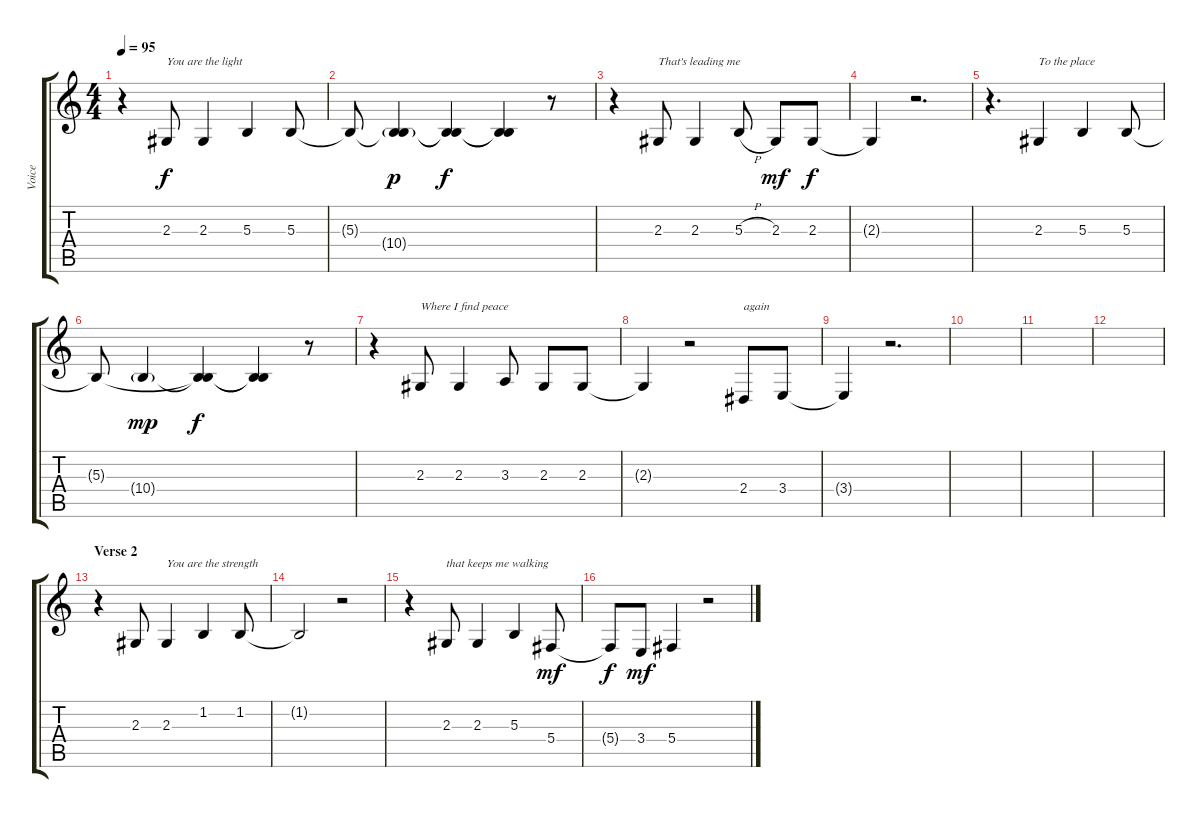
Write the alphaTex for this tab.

\track ("Voice" "Voice") {instrument acousticgrandpiano}
\staff {score tabs}
\tuning (Eb4 Bb3 Gb3 Db3 Ab2 Eb2) {hide}
\ts (4 4)
\tempo 95
\clef g2
\ks c
r.4{dy f} 2.3.8{txt "You are the light"} 2.3.4 5.3.4 5.3.8 |
5.3{t}.8 (5.3{t} 10.4{g}).4{dy p} (5.3{t} 10.4{t}).4{dy f} (5.3{t} 10.4{t}).4 r.8 |
r.4 2.3.8{txt "That's leading me"} 2.3.4 5.3{h}.8 2.3.8{dy mf} 2.3.8{dy f} |
2.3{t}.4 r.2{d} |
r.4{d} 2.3.4{txt "To the place"} 5.3.4 5.3.8 |
5.3{t}.8 10.4{g}.4{dy mp} (5.3{t} 10.4{t}).4{dy f} (5.3{t} 10.4{t}).4 r.8 |
r.4 2.3.8{txt "Where I find peace"} 2.3.4 3.3.8 2.3.8 2.3.8 |
2.3{t}.4 r.2 2.4.8{txt "again"} 3.4.8 |
3.4{t}.4 r.2{d} |
|
|
|
\section ("" "Verse 2")
r.4 2.3.8 2.3.4{txt "You are the strength"} 1.2.4 1.2.8 |
1.2{t}.2 r.2 |
r.4 2.3.8{txt "that keeps me walking"} 2.3.4 5.3.4 5.4.8{dy mf} |
5.4{t}.8{dy f} 3.4.8{dy mf} 5.4.4 r.2
